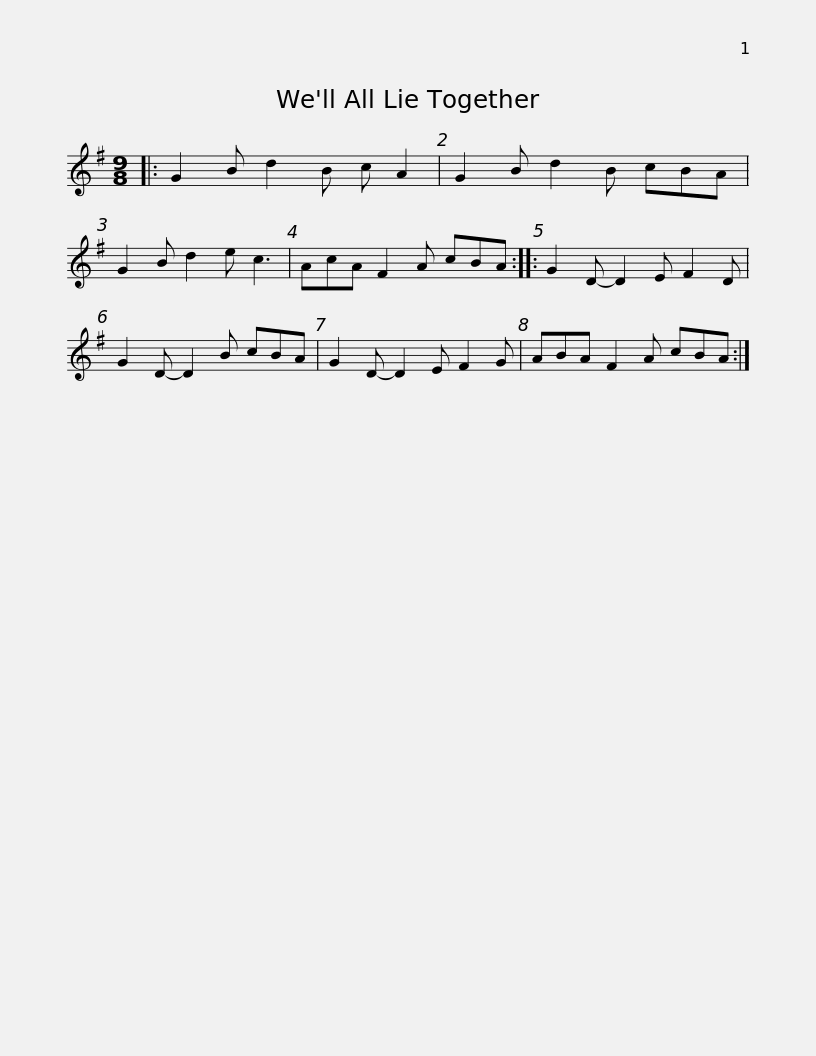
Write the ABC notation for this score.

X:1
L:1/8
M:9/8
I:linebreak $
K:G
V:1 treble
V:1
|: G2 B d2 B c A2 | G2 B d2 B cBA | G2 B d2 e c3 | AcA F2 A cBA :: G2 D- D2 E F2 D |$ %5
 G2 D- D2 B cBA | G2 D- D2 E F2 G | ABA F2 A cBA :| %8
